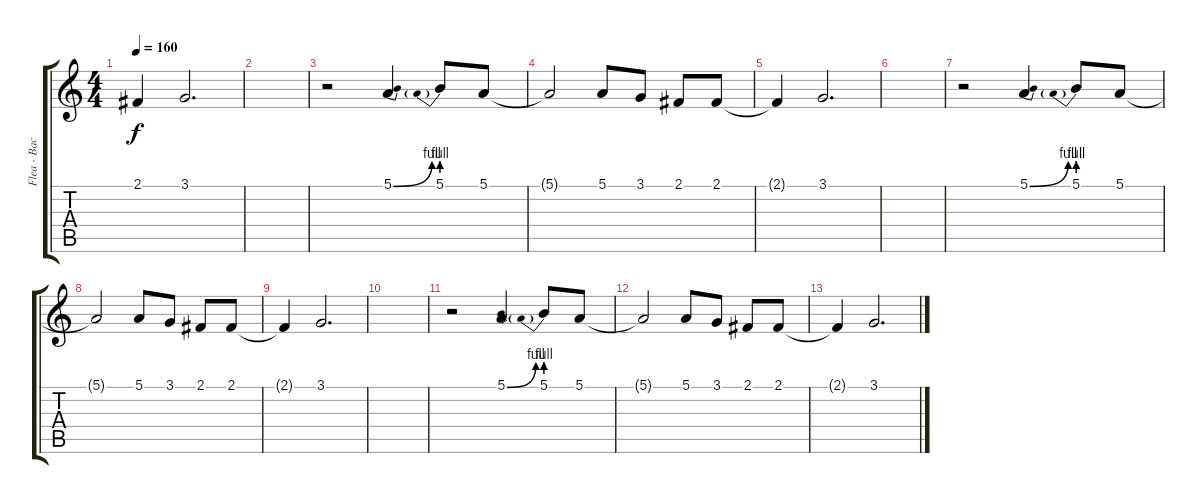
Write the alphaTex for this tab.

\track ("Flea - Background Voice" "Flea - Bac") {instrument lead6voice}
\staff {score tabs}
\tuning (E4 B3 G3 D3 A2 E2) {hide}
\ts (4 4)
\tempo 160
\clef g2
\ks c
2.1{t}.4{dy f} 3.1.2{d} |
|
r.2 5.1{be (bend 0 0 60 4)}.4 5.1{be (prebend 0 4 60 4)}.8 5.1.8 |
5.1{t}.2 5.1.8 3.1.8 2.1.8 2.1.8 |
2.1{t}.4 3.1.2{d} |
|
r.2 5.1{be (bend 0 0 60 4)}.4 5.1{be (prebend 0 4 60 4)}.8 5.1.8 |
5.1{t}.2 5.1.8 3.1.8 2.1.8 2.1.8 |
2.1{t}.4 3.1.2{d} |
|
r.2 5.1{be (bend 0 0 60 4)}.4 5.1{be (prebend 0 4 60 4)}.8 5.1.8 |
5.1{t}.2 5.1.8 3.1.8 2.1.8 2.1.8 |
2.1{t}.4 3.1.2{d}
